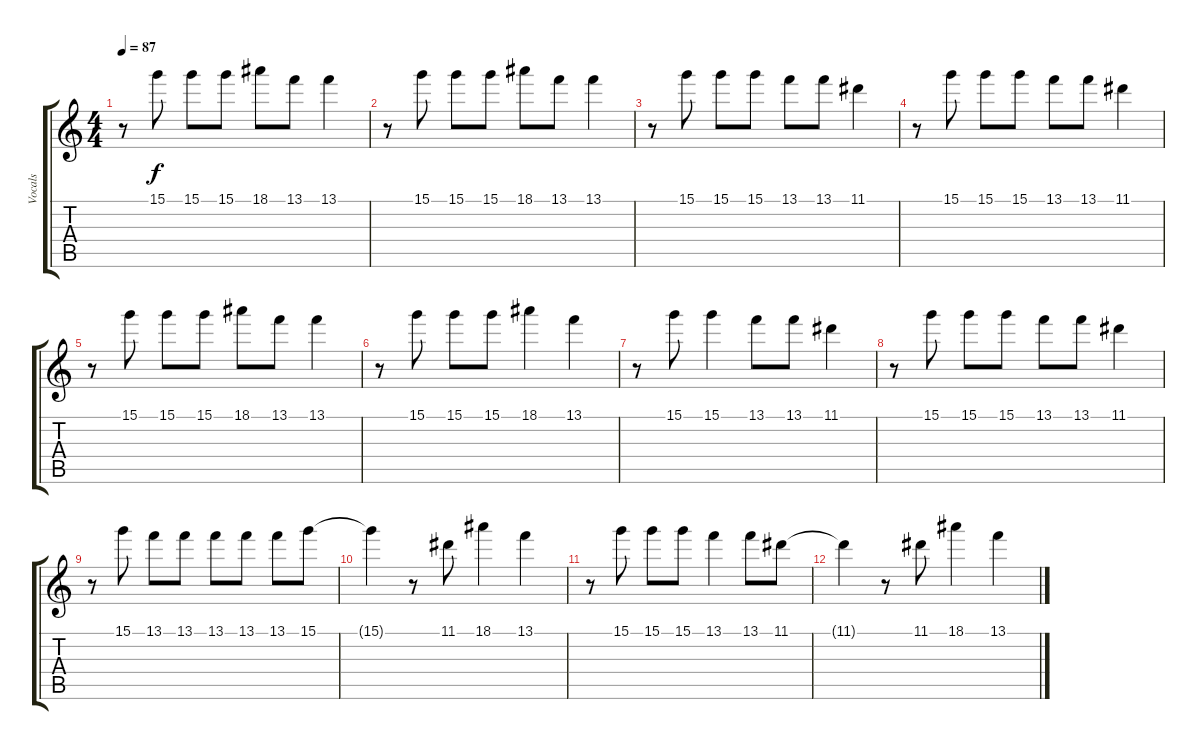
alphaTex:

\track ("Vocals" "Vocals") {instrument acousticguitarsteel}
\staff {score tabs}
\tuning (E4 B3 G3 D3 A2 E2) {hide}
\ts (4 4)
\tempo 87
\clef g2
\ks c
r.8{dy f} 15.1.8 15.1.8 15.1.8 18.1.8 13.1.8 13.1.4 |
r.8 15.1.8 15.1.8 15.1.8 18.1.8 13.1.8 13.1.4 |
r.8 15.1.8 15.1.8 15.1.8 13.1.8 13.1.8 11.1.4 |
r.8 15.1.8 15.1.8 15.1.8 13.1.8 13.1.8 11.1.4 |
r.8 15.1.8 15.1.8 15.1.8 18.1.8 13.1.8 13.1.4 |
r.8 15.1.8 15.1.8 15.1.8 18.1.4 13.1.4 |
r.8 15.1.8 15.1.4 13.1.8 13.1.8 11.1.4 |
r.8 15.1.8 15.1.8 15.1.8 13.1.8 13.1.8 11.1.4 |
r.8 15.1.8 13.1.8 13.1.8 13.1.8 13.1.8 13.1.8 15.1.8 |
15.1{t}.4 r.8 11.1.8 18.1.4 13.1.4 |
r.8 15.1.8 15.1.8 15.1.8 13.1.4 13.1.8 11.1.8 |
11.1{t}.4 r.8 11.1.8 18.1.4 13.1.4
